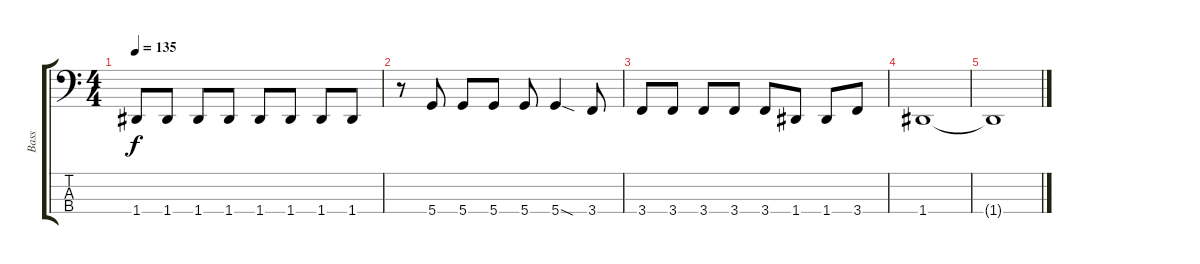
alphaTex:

\track ("Bass" "Bass") {instrument electricbassfinger}
\staff {score tabs}
\tuning (G2 D2 A1 D1) {hide}
\ts (4 4)
\tempo 135
\clef f4
\ks c
1.4.8{dy f} 1.4.8 1.4.8 1.4.8 1.4.8 1.4.8 1.4.8 1.4.8 |
r.8 5.4.8 5.4.8 5.4.8 5.4.8 5.4{sod}.4 3.4.8 |
3.4.8 3.4.8 3.4.8 3.4.8 3.4.8 1.4.8 1.4.8 3.4.8 |
1.4.1 |
1.4{t}.1
